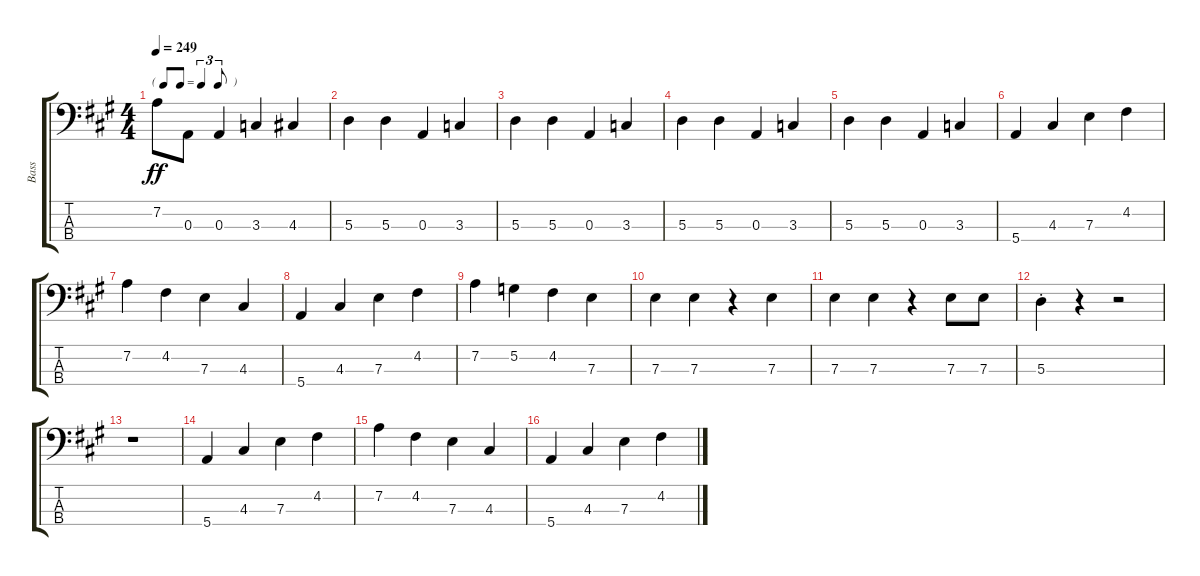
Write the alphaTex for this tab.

\track ("Bass" "Bass") {instrument electricbassfinger}
\staff {score tabs}
\tuning (G2 D2 A1 E1) {hide}
\ts (4 4)
\tf triplet8th
\tempo 249
\clef f4
\ks a
7.2.8{dy ff} 0.3.8 0.3.4 3.3.4 4.3.4 |
5.3.4 5.3.4 0.3.4 3.3.4 |
5.3.4 5.3.4 0.3.4 3.3.4 |
5.3.4 5.3.4 0.3.4 3.3.4 |
5.3.4 5.3.4 0.3.4 3.3.4 |
5.4.4 4.3.4 7.3.4 4.2.4 |
7.2.4 4.2.4 7.3.4 4.3.4 |
5.4.4 4.3.4 7.3.4 4.2.4 |
7.2.4 5.2.4 4.2.4 7.3.4 |
7.3.4 7.3.4 r.4 7.3.4 |
7.3.4 7.3.4 r.4 7.3.8 7.3.8 |
5.3{st}.4 r.4 r.2 |
r.1 |
5.4.4 4.3.4 7.3.4 4.2.4 |
7.2.4 4.2.4 7.3.4 4.3.4 |
5.4.4 4.3.4 7.3.4 4.2.4
